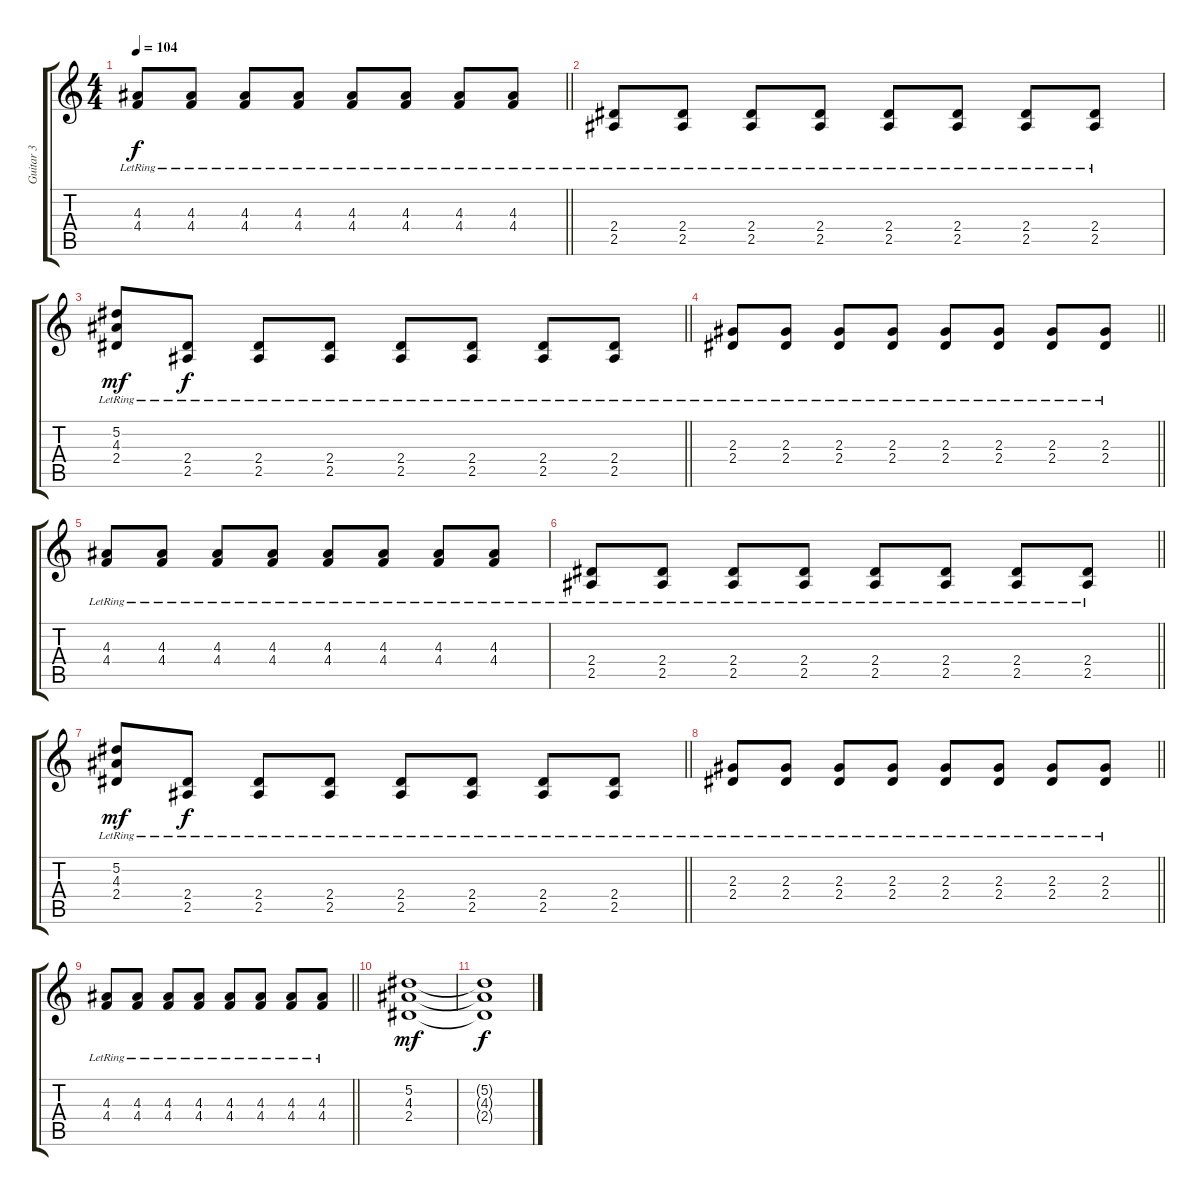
\track ("Guitar 3" "Guitar 3") {instrument electricguitarjazz}
\staff {score tabs}
\tuning (Eb4 Bb3 Gb3 Db3 Ab2 Eb2) {hide}
\ts (4 4)
\tempo 104
\clef g2
\barLineRight lightlight
\ks c
(4.3{lr} 4.4{lr}).8{dy f} (4.3{lr} 4.4{lr}).8 (4.3{lr} 4.4{lr}).8 (4.3{lr} 4.4{lr}).8 (4.3{lr} 4.4{lr}).8 (4.3{lr} 4.4{lr}).8 (4.3{lr} 4.4{lr}).8 (4.3{lr} 4.4{lr}).8 |
\section ("" "")
(2.4{lr} 2.5{lr}).8 (2.4{lr} 2.5{lr}).8 (2.4{lr} 2.5{lr}).8 (2.4{lr} 2.5{lr}).8 (2.4{lr} 2.5{lr}).8 (2.4{lr} 2.5{lr}).8 (2.4{lr} 2.5{lr}).8 (2.4{lr} 2.5{lr}).8 |
\barLineRight lightlight
(5.2{lr} 4.3{lr} 2.4{lr}).8{dy mf} (2.4{lr} 2.5{lr}).8{dy f} (2.4{lr} 2.5{lr}).8 (2.4{lr} 2.5{lr}).8 (2.4{lr} 2.5{lr}).8 (2.4{lr} 2.5{lr}).8 (2.4{lr} 2.5{lr}).8 (2.4{lr} 2.5{lr}).8 |
\barLineRight lightlight
(2.3{lr} 2.4{lr}).8 (2.3{lr} 2.4{lr}).8 (2.3{lr} 2.4{lr}).8 (2.3{lr} 2.4{lr}).8 (2.3{lr} 2.4{lr}).8 (2.3{lr} 2.4{lr}).8 (2.3{lr} 2.4{lr}).8 (2.3{lr} 2.4{lr}).8 |
(4.3{lr} 4.4{lr}).8 (4.3{lr} 4.4{lr}).8 (4.3{lr} 4.4{lr}).8 (4.3{lr} 4.4{lr}).8 (4.3{lr} 4.4{lr}).8 (4.3{lr} 4.4{lr}).8 (4.3{lr} 4.4{lr}).8 (4.3{lr} 4.4{lr}).8 |
\barLineRight lightlight
(2.4{lr} 2.5{lr}).8 (2.4{lr} 2.5{lr}).8 (2.4{lr} 2.5{lr}).8 (2.4{lr} 2.5{lr}).8 (2.4{lr} 2.5{lr}).8 (2.4{lr} 2.5{lr}).8 (2.4{lr} 2.5{lr}).8 (2.4{lr} 2.5{lr}).8 |
\section ("" "")
\barLineRight lightlight
(5.2{lr} 4.3{lr} 2.4{lr}).8{dy mf} (2.4{lr} 2.5{lr}).8{dy f} (2.4{lr} 2.5{lr}).8 (2.4{lr} 2.5{lr}).8 (2.4{lr} 2.5{lr}).8 (2.4{lr} 2.5{lr}).8 (2.4{lr} 2.5{lr}).8 (2.4{lr} 2.5{lr}).8 |
\barLineRight lightlight
(2.3{lr} 2.4{lr}).8 (2.3{lr} 2.4{lr}).8 (2.3{lr} 2.4{lr}).8 (2.3{lr} 2.4{lr}).8 (2.3{lr} 2.4{lr}).8 (2.3{lr} 2.4{lr}).8 (2.3{lr} 2.4{lr}).8 (2.3{lr} 2.4{lr}).8 |
\barLineRight lightlight
(4.3{lr} 4.4{lr}).8 (4.3{lr} 4.4{lr}).8 (4.3{lr} 4.4{lr}).8 (4.3{lr} 4.4{lr}).8 (4.3{lr} 4.4{lr}).8 (4.3{lr} 4.4{lr}).8 (4.3{lr} 4.4{lr}).8 (4.3{lr} 4.4{lr}).8 |
\section ("" "")
(5.2 4.3 2.4).1{dy mf} |
(5.2{t} 4.3{t} 2.4{t}).1{dy f}
